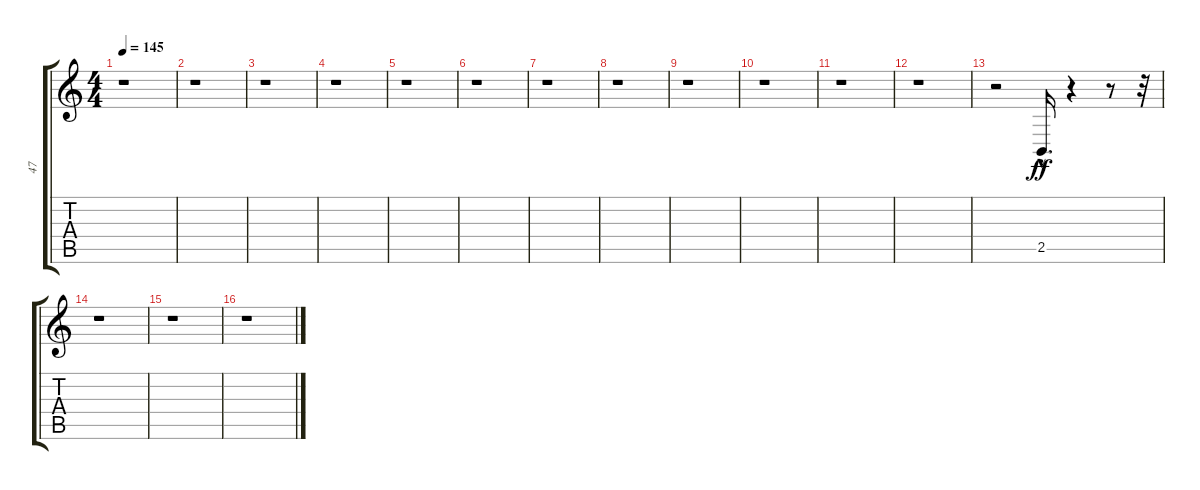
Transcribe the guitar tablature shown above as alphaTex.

\track ("47" "47") {instrument voiceoohs}
\staff {score tabs}
\tuning (E4 B3 G3 D3 A2 E2) {hide}
\ts (4 4)
\tempo 145
\clef g2
\ks c
r.1{dy ff} |
r.1 |
r.1 |
r.1 |
r.1 |
r.1 |
r.1 |
r.1 |
r.1 |
r.1 |
r.1 |
r.1 |
r.2 2.5{hac}.16{d} r.4 r.8 r.32 |
r.1 |
r.1 |
r.1
